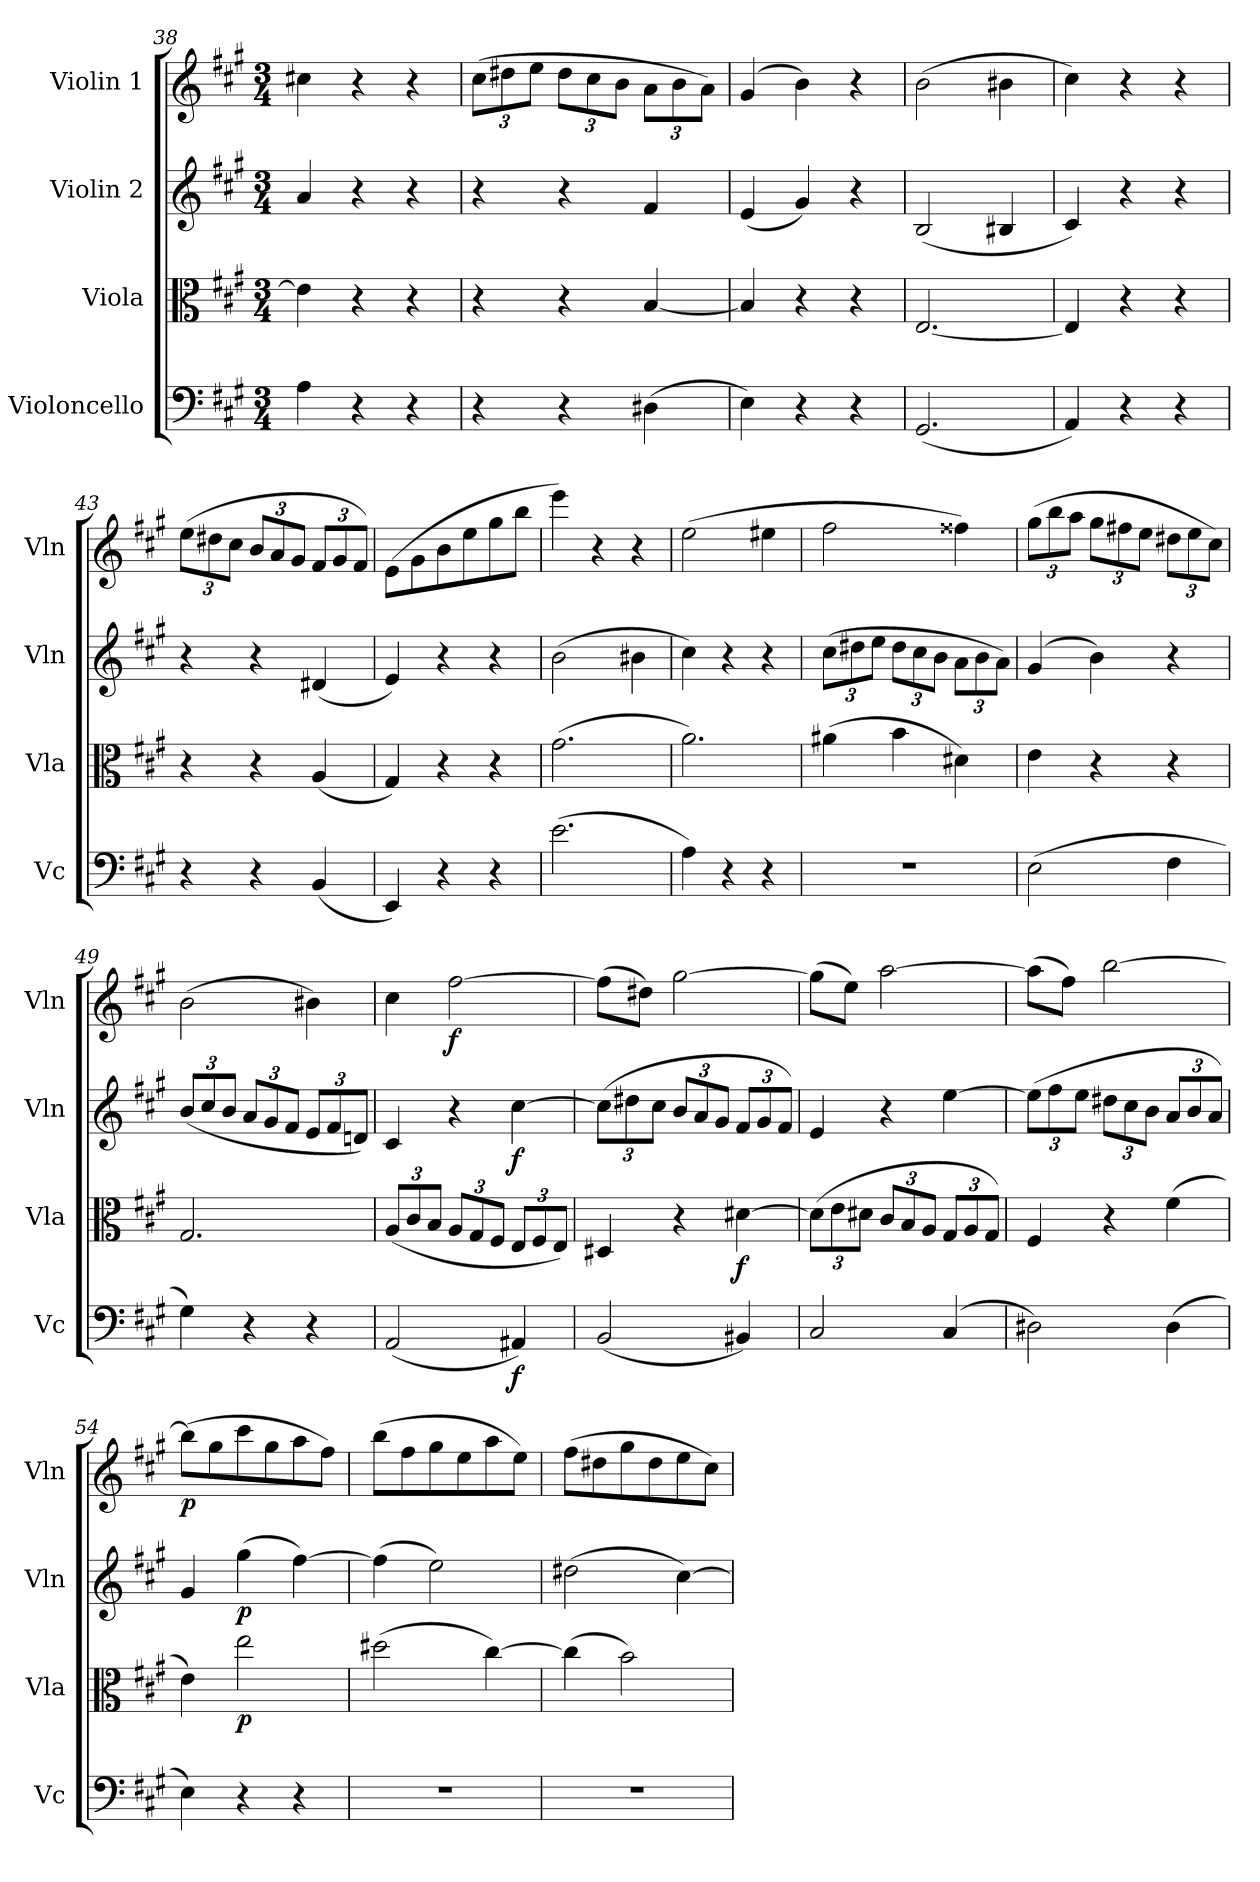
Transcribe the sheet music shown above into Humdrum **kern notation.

**kern	**dynam	**kern	**dynam	**kern	**dynam	**kern	**dynam
*part4	*part4	*part3	*part3	*part2	*part2	*part1	*part1
*staff4	*staff4	*staff3	*staff3	*staff2	*staff2	*staff1	*staff1
*I"Violoncello	*	*I"Viola	*	*I"Violin 2	*	*I"Violin 1	*
*I'Vc	*	*I'Vla	*	*I'Vln	*	*I'Vln	*
*clefF4	*	*clefC3	*	*clefG2	*	*clefG2	*
*k[f#c#g#]	*	*k[f#c#g#]	*	*k[f#c#g#]	*	*k[f#c#g#]	*
*M3/4	*	*M3/4	*	*M3/4	*	*M3/4	*
=38	=38	=38	=38	=38	=38	=38	=38
4A\	.	4e\]	.	4a/	.	4cc#X\	.
4r	.	4r	.	4r	.	4r	.
4r	.	4r	.	4r	.	4r	.
=39	=39	=39	=39	=39	=39	=39	=39
*	*	*	*	*	*	*Xbrackettup	*
4r	.	4r	.	4r	.	(>12cc#\L	.
.	.	.	.	.	.	12dd#X\	.
.	.	.	.	.	.	12ee\J	.
4r	.	4r	.	4r	.	12dd#\L	.
.	.	.	.	.	.	12cc#\	.
.	.	.	.	.	.	12b\J	.
(>4D#X\	.	[4B/	.	4f#/	.	12a\L	.
.	.	.	.	.	.	12b\	.
.	.	.	.	.	.	12a\J)	.
=40	=40	=40	=40	=40	=40	=40	=40
4E\)	.	4B/]	.	(<4e/	.	(>4g#/	.
4r	.	4r	.	4g#/)	.	4b\)	.
4r	.	4r	.	4r	.	4r	.
=41	=41	=41	=41	=41	=41	=41	=41
(<2.GG#/	.	[2.E/	.	(<2B/	.	(>2b\	.
.	.	.	.	4B#X/	.	4b#X\	.
=42	=42	=42	=42	=42	=42	=42	=42
4AA/)	.	4E/]	.	4c#/)	.	4cc#\)	.
4r	.	4r	.	4r	.	4r	.
4r	.	4r	.	4r	.	4r	.
=43	=43	=43	=43	=43	=43	=43	=43
4r	.	4r	.	4r	.	(>12ee\L	.
.	.	.	.	.	.	12dd#X\	.
.	.	.	.	.	.	12cc#\J	.
4r	.	4r	.	4r	.	12b/L	.
.	.	.	.	.	.	12a/	.
.	.	.	.	.	.	12g#/J	.
(<4BB/	.	(<4A/	.	(<4d#X/	.	12f#/L	.
.	.	.	.	.	.	12g#/	.
.	.	.	.	.	.	12f#/J)	.
=44	=44	=44	=44	=44	=44	=44	=44
4EE/)	.	4G#/)	.	4e/)	.	(>8e\L	.
.	.	.	.	.	.	8g#\	.
4r	.	4r	.	4r	.	8b\	.
.	.	.	.	.	.	8ee\	.
4r	.	4r	.	4r	.	8gg#\	.
.	.	.	.	.	.	8bb\J	.
=45	=45	=45	=45	=45	=45	=45	=45
(>2.e\	.	(>2.g#\	.	(>2b\	.	4eee\)	.
.	.	.	.	.	.	4r	.
.	.	.	.	4b#X\	.	4r	.
!!LO:PB:g=z
=46	=46	=46	=46	=46	=46	=46	=46
4A\)	.	2.a\)	.	4cc#\)	.	(>2ee\	.
4r	.	.	.	4r	.	.	.
4r	.	.	.	4r	.	4ee#X\	.
=47	=47	=47	=47	=47	=47	=47	=47
*	*	*	*	*Xbrackettup	*	*	*
2.r	.	(>4a#X\	.	(>12cc#\L	.	2ff#\	.
.	.	.	.	12dd#X\	.	.	.
.	.	.	.	12ee\J	.	.	.
.	.	4b\	.	12dd#\L	.	.	.
.	.	.	.	12cc#\	.	.	.
.	.	.	.	12b\J	.	.	.
.	.	4d#X\)	.	12a\L	.	4ff##X\)	.
.	.	.	.	12b\	.	.	.
.	.	.	.	12a\J)	.	.	.
=48	=48	=48	=48	=48	=48	=48	=48
(>2E\	.	4e\	.	(>4g#/	.	(>12gg#\L	.
.	.	.	.	.	.	12bb\	.
.	.	.	.	.	.	12aa\J	.
.	.	4r	.	4b\)	.	12gg#\L	.
.	.	.	.	.	.	12ff#X\	.
.	.	.	.	.	.	12ee\J	.
4F#\	.	4r	.	4r	.	12dd#X\L	.
.	.	.	.	.	.	12ee\	.
.	.	.	.	.	.	12cc#\J)	.
=49	=49	=49	=49	=49	=49	=49	=49
4G#\)	.	2.G#/	.	(<12b/L	.	(>2b\	.
.	.	.	.	12cc#/	.	.	.
.	.	.	.	12b/J	.	.	.
4r	.	.	.	12a/L	.	.	.
.	.	.	.	12g#/	.	.	.
.	.	.	.	12f#/J	.	.	.
4r	.	.	.	12e/L	.	4b#X\)	.
.	.	.	.	12f#/	.	.	.
.	.	.	.	12dn/J)	.	.	.
=50	=50	=50	=50	=50	=50	=50	=50
*	*	*Xbrackettup	*	*	*	*	*
(<2AA/	.	(<12A/L	.	4c#/	.	4cc#\	.
.	.	12c#/	.	.	.	.	.
.	.	12B/J	.	.	.	.	.
!	!	!	!	!	!	!	!LO:DY:b
.	.	12A/L	.	4r	.	[2ff#\	f
.	.	12G#/	.	.	.	.	.
.	.	12F#/J	.	.	.	.	.
!	!LO:DY:b	!	!	!	!LO:DY:b	!	!
4AA#X/)	f	12E/L	.	[4cc#\	f	.	.
.	.	12F#/	.	.	.	.	.
.	.	12E/J)	.	.	.	.	.
=51	=51	=51	=51	=51	=51	=51	=51
(<2BB/	.	4D#X/	.	(>12cc#\L]	.	(>8ff#\L]	.
.	.	.	.	12dd#X\	.	.	.
.	.	.	.	.	.	8dd#X\J)	.
.	.	.	.	12cc#\J	.	.	.
.	.	4r	.	12b/L	.	[2gg#\	.
.	.	.	.	12a/	.	.	.
.	.	.	.	12g#/J	.	.	.
!	!	!	!LO:DY:b	!	!	!	!
4BB#X/)	.	[4d#X\	f	12f#/L	.	.	.
.	.	.	.	12g#/	.	.	.
.	.	.	.	12f#/J)	.	.	.
=52	=52	=52	=52	=52	=52	=52	=52
2C#/	.	(>12d#\L]	.	4e/	.	(>8gg#\L]	.
.	.	12e\	.	.	.	.	.
.	.	.	.	.	.	8ee\J)	.
.	.	12d#X\J	.	.	.	.	.
.	.	12c#/L	.	4r	.	[2aa\	.
.	.	12B/	.	.	.	.	.
.	.	12A/J	.	.	.	.	.
(<4C#/	.	12G#/L	.	[4ee\	.	.	.
.	.	12A/	.	.	.	.	.
.	.	12G#/J)	.	.	.	.	.
=53	=53	=53	=53	=53	=53	=53	=53
2D#X\)	.	4F#/	.	(>12ee\L]	.	(>8aa\L]	.
.	.	.	.	12ff#\	.	.	.
.	.	.	.	.	.	8ff#\J)	.
.	.	.	.	12ee\J	.	.	.
.	.	4r	.	12dd#X\L	.	[2bb\	.
.	.	.	.	12cc#\	.	.	.
.	.	.	.	12b\J	.	.	.
(>4D#\	.	(>4f#\	.	12a/L	.	.	.
.	.	.	.	12b/	.	.	.
.	.	.	.	12a/J)	.	.	.
!!LO:LB:g=z
=54	=54	=54	=54	=54	=54	=54	=54
!	!	!	!	!	!	!	!LO:DY:b
4E\)	.	4e\)	.	4g#/	.	(>8bb\L]	p
.	.	.	.	.	.	8gg#\	.
!	!	!	!LO:DY:b	!	!LO:DY:b	!	!
4r	.	2ee\	p	(>4gg#\	p	8ccc#\	.
.	.	.	.	.	.	8gg#\	.
4r	.	.	.	[4ff#\)	.	8aa\	.
.	.	.	.	.	.	8ff#\J)	.
=55	=55	=55	=55	=55	=55	=55	=55
2.r	.	(>2dd#X\	.	(>4ff#\]	.	(>8bb\L	.
.	.	.	.	.	.	8ff#\	.
.	.	.	.	2ee\)	.	8gg#\	.
.	.	.	.	.	.	8ee\	.
.	.	[4cc#\)	.	.	.	8aa\	.
.	.	.	.	.	.	8ee\J)	.
=56	=56	=56	=56	=56	=56	=56	=56
2.r	.	(>4cc#\]	.	(>2dd#X\	.	(>8ff#\L	.
.	.	.	.	.	.	8dd#X\	.
.	.	2b\)	.	.	.	8gg#\	.
.	.	.	.	.	.	8dd#\	.
.	.	.	.	[4cc#\)	.	8ee\	.
.	.	.	.	.	.	8cc#\J)	.
=	=	=	=	=	=	=	=
*-	*-	*-	*-	*-	*-	*-	*-
